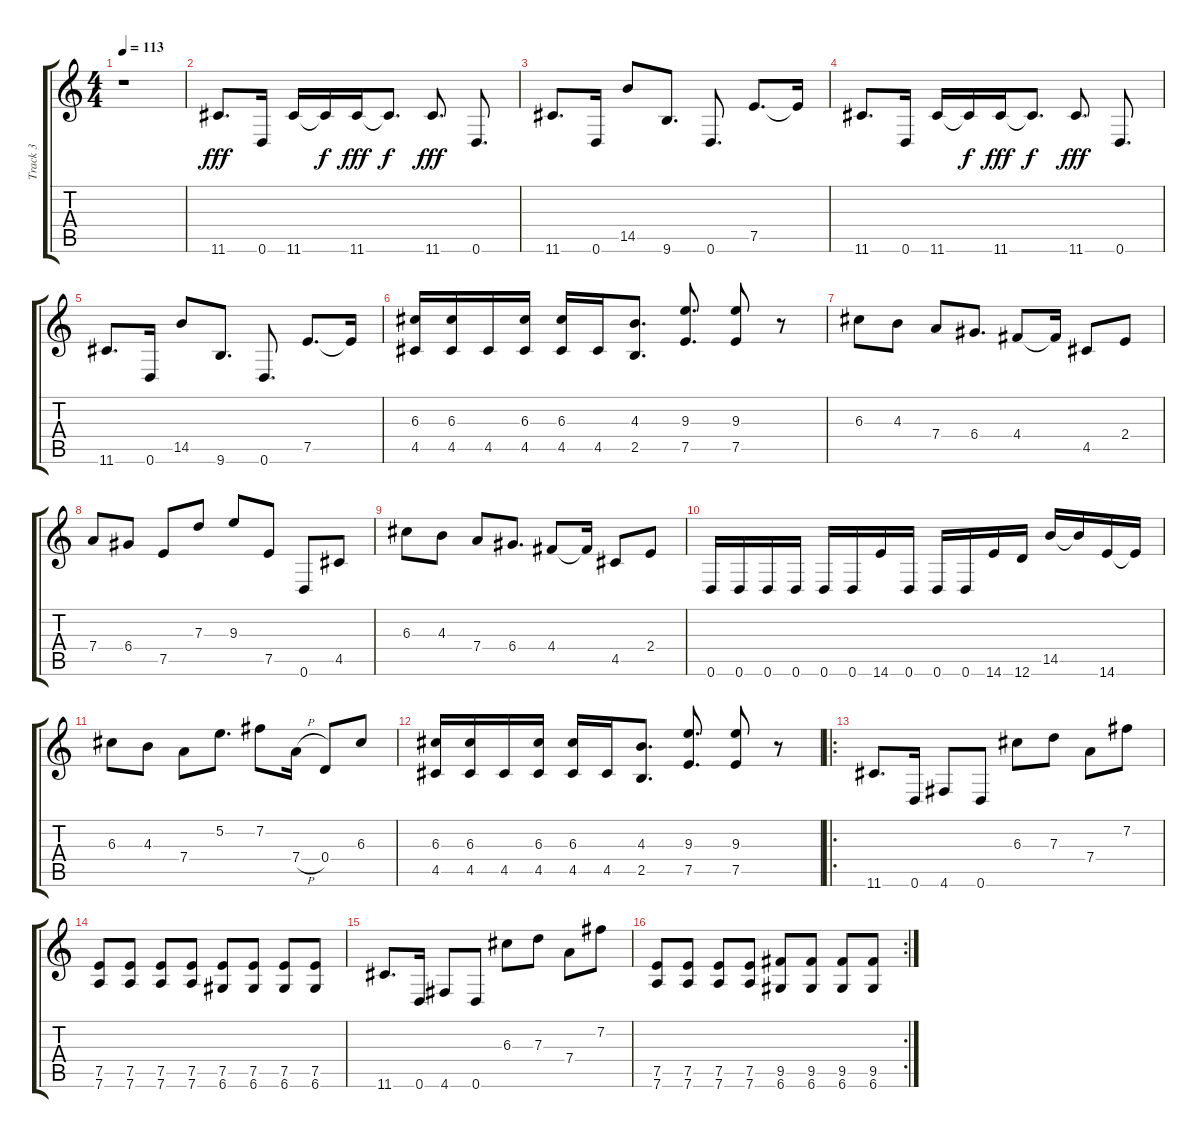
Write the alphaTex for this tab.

\track ("Track 3" "Track 3") {instrument overdrivenguitar}
\staff {score tabs}
\tuning (E4 B3 G3 D3 A2 D2) {hide}
\ts (4 4)
\tempo 113
\clef g2
\ks c
r.1{dy fff} |
11.6.8{d} 0.6.16 11.6.16 11.6{t}.16{dy f} 11.6.16{dy fff} 11.6{t}.8{d dy f} 11.6.8{d dy fff} 0.6.8{d} |
11.6.8{d} 0.6.16 14.5.8 9.6.8{d} 0.6.8{d} 7.5.8{d} 7.5{t}.16 |
11.6.8{d} 0.6.16 11.6.16 11.6{t}.16{dy f} 11.6.16{dy fff} 11.6{t}.8{d dy f} 11.6.8{d dy fff} 0.6.8{d} |
11.6.8{d} 0.6.16 14.5.8 9.6.8{d} 0.6.8{d} 7.5.8{d} 7.5{t}.16 |
(6.3 4.5).16 (6.3 4.5).16 4.5.16 (6.3 4.5).16 (6.3 4.5).16 4.5.16 (4.3 2.5).8{d} (9.3 7.5).8{d} (9.3 7.5).8 r.8 |
6.3.8 4.3.8 7.4.8 6.4.8{d} 4.4.8 4.4{t}.16 4.5.8 2.4.8 |
7.4.8 6.4.8 7.5.8 7.3.8 9.3.8 7.5.8 0.6.8 4.5.8 |
6.3.8 4.3.8 7.4.8 6.4.8{d} 4.4.8 4.4{t}.16 4.5.8 2.4.8 |
0.6.16 0.6.16 0.6.16 0.6.16 0.6.16 0.6.16 14.6.16 0.6.16 0.6.16 0.6.16 14.6.16 12.6.16 14.5.16 14.5{t}.16 14.6.16 14.6{t}.16 |
6.3.8 4.3.8 7.4.8 5.2.8{d} 7.2.8 7.4{h}.16 0.4.8 6.3.8 |
(6.3 4.5).16 (6.3 4.5).16 4.5.16 (6.3 4.5).16 (6.3 4.5).16 4.5.16 (4.3 2.5).8{d} (9.3 7.5).8{d} (9.3 7.5).8 r.8 |
\ro
11.6.8{d} 0.6.16 4.6.8 0.6.8 6.3.8 7.3.8 7.4.8 7.2.8 |
(7.5 7.6).8 (7.5 7.6).8 (7.5 7.6).8 (7.5 7.6).8 (7.5 6.6).8 (7.5 6.6).8 (7.5 6.6).8 (7.5 6.6).8 |
11.6.8{d} 0.6.16 4.6.8 0.6.8 6.3.8 7.3.8 7.4.8 7.2.8 |
\rc 2
(7.5 7.6).8 (7.5 7.6).8 (7.5 7.6).8 (7.5 7.6).8 (9.5 6.6).8 (9.5 6.6).8 (9.5 6.6).8 (9.5 6.6).8
